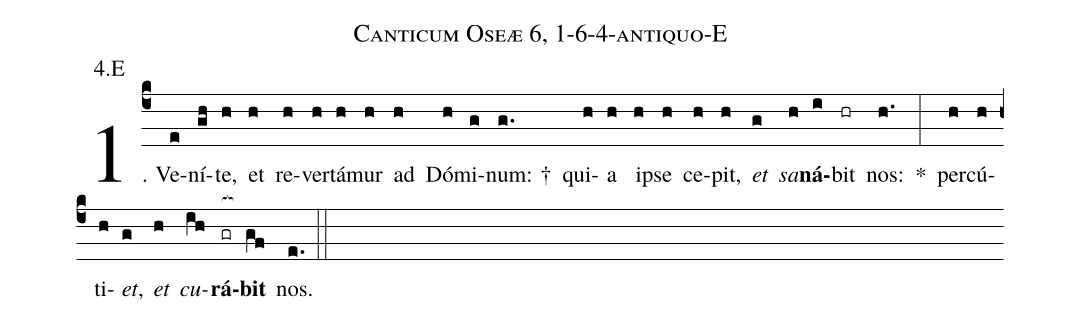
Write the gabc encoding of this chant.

name: Canticum Oseæ 6, 1-6-4-antiquo-E;
annotation: 4.E;
%%
(c4)1. Ve(e)ní(gh)te,(h) et(h) re(h)ver(h)tá(h)mur(h) ad(h) Dó(h)mi(g)num: †(g.) qui(h)a(h) ip(h)se(h) ce(h)pit,(h) <i>et</i>(g) <i>sa</i>(h)<b>ná</b>(i)bit(hr) nos:(h.) *(:) per(h)cú(h)ti(h)<i>et</i>,(g) <i>et</i>(h) <i>cu</i>(ih)<b>rá</b>(gr[ocb:1{])<b>bit</b>(gf[ocb:0}]) nos.(e.) (::)
